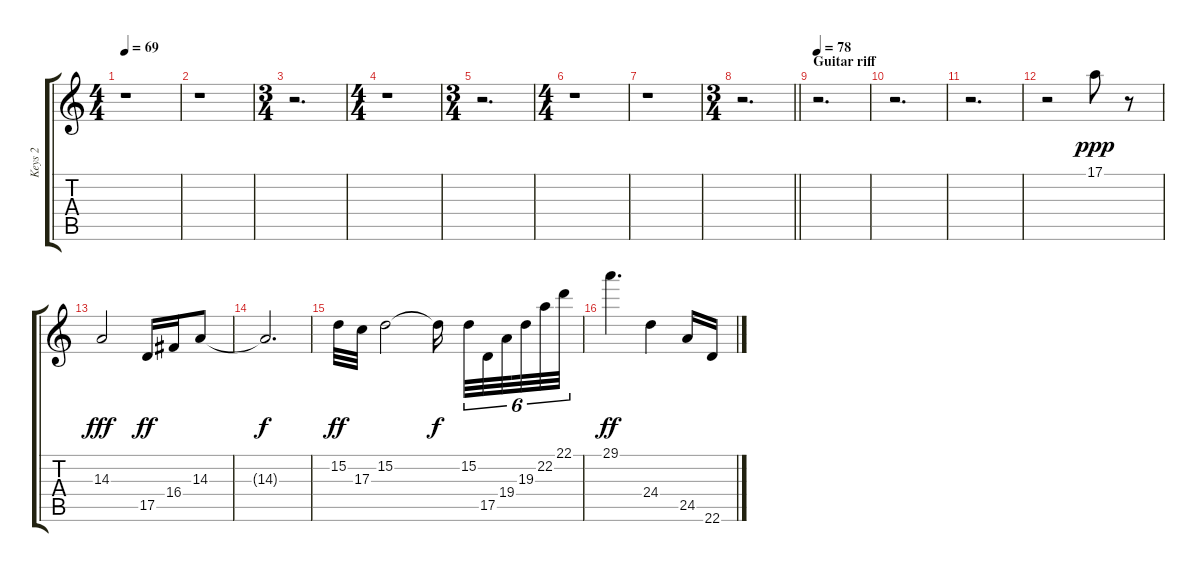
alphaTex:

\track ("Keys 2" "Keys 2") {instrument lead1square}
\staff {score tabs}
\tuning (E4 B3 G3 D3 A2 E2) {hide}
\ts (4 4)
\tempo 69
\clef g2
\ks c
r.1{dy ppp} |
r.1 |
\ts (3 4)
r.2{d} |
\ts (4 4)
r.1 |
\ts (3 4)
r.2{d} |
\ts (4 4)
r.1 |
r.1 |
\ts (3 4)
\barLineRight lightlight
r.2{d} |
\section ("" "Guitar riff")
\tempo 78
r.2{d} |
r.2{d} |
r.2{d} |
r.2 17.1.8 r.8 |
14.3.2{dy fff} 17.5.16{dy ff} 16.4.16 14.3.8 |
14.3{t}.2{d dy f} |
15.2.32{dy ff} 17.3.32 15.2.2 15.2{t}.16{dy f beam splitsecondary} 15.2.32{tu (6 4)} 17.5.32{tu (6 4)} 19.4.32{tu (6 4) beam splitsecondary} 19.3.32{tu (6 4)} 22.2.32{tu (6 4)} 22.1.32{tu (6 4)} |
29.1.4{d dy ff} 24.4.4 24.5.16 22.6.16
